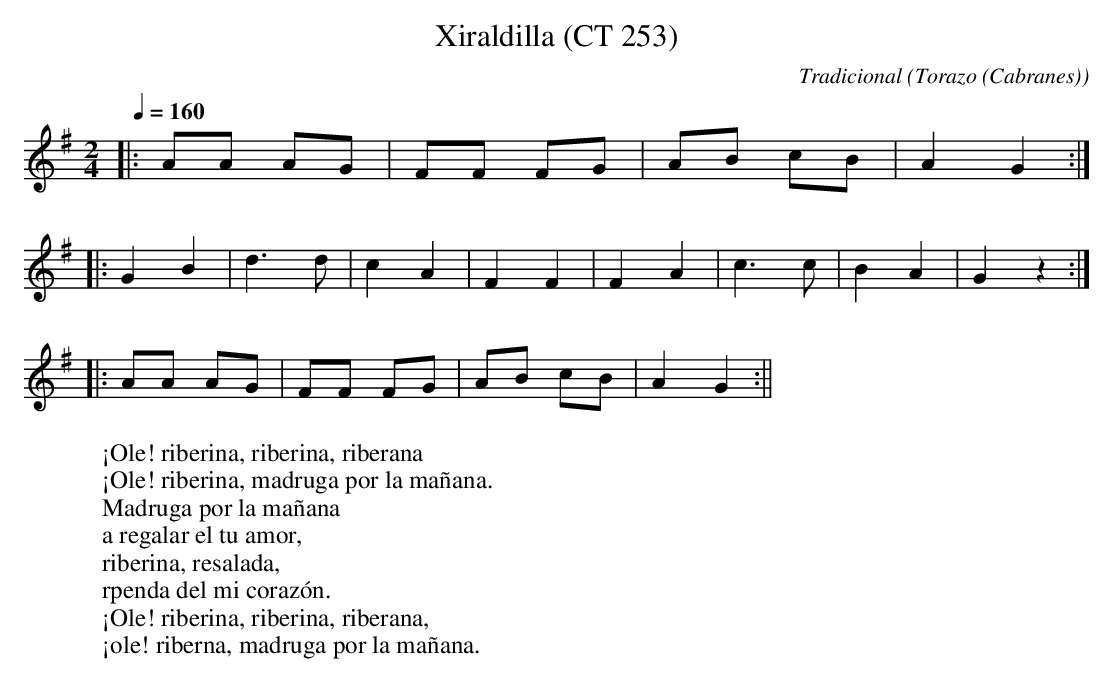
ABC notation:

X:1
T:Xiraldilla (CT 253)
C:Tradicional
O:Torazo (Cabranes)
M:2/4
L:1/8
Q:1/4=160
K:G
|: AA AG|FF FG|AB cB|A2 G2 :|
|: G2 B2|d3 d|c2 A2|F2 F2|F2 A2|c3 c|B2 A2|G2 z2 :|
|: AA AG|FF FG|AB cB|A2 G2 :||
W:¡Ole! riberina, riberina, riberana
W:¡Ole! riberina, madruga por la mañana.
W:Madruga por la mañana
W:a regalar el tu amor,
W:riberina, resalada,
W:rpenda del mi corazón.
W:¡Ole! riberina, riberina, riberana,
W:¡ole! riberna, madruga por la mañana.
W:
